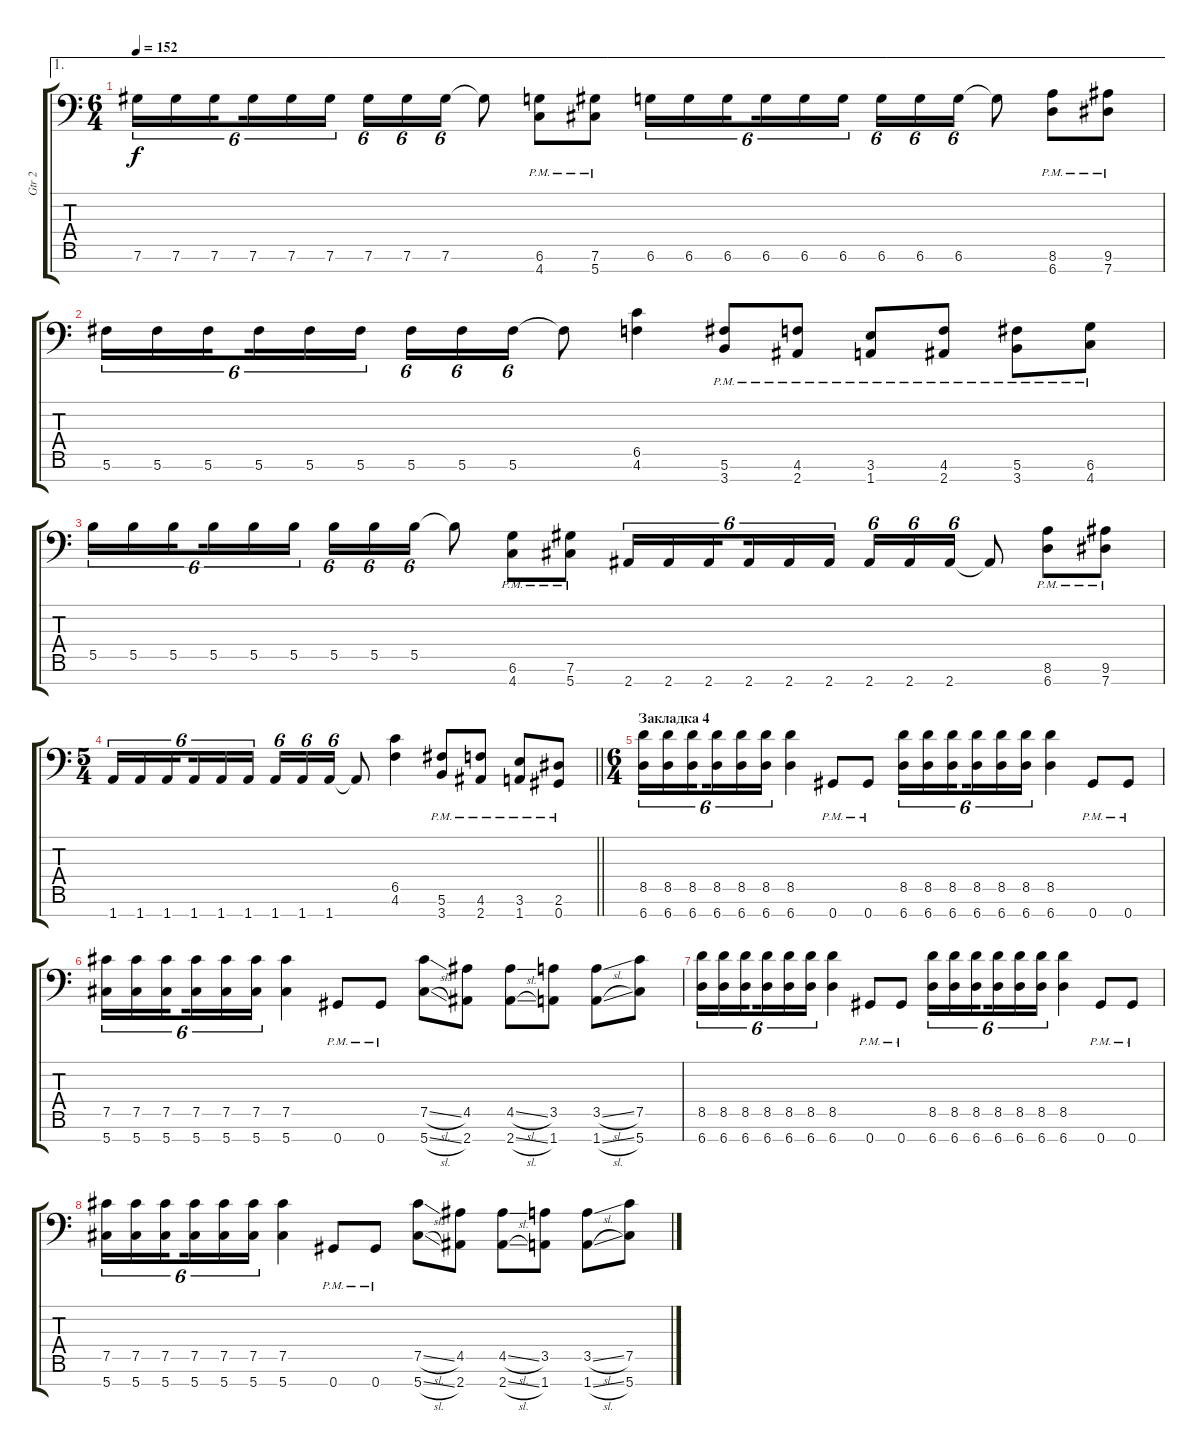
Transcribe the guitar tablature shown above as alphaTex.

\track ("Gtr 2" "Gtr 2") {instrument distortionguitar}
\staff {score tabs}
\tuning (Db4 Ab3 E3 B2 Gb2 Db2 Ab1) {hide}
\ae 1
\ts (6 4)
\tempo 152
\clef f4
\ks c
7.6.16{tu (6 4) dy f} 7.6.16{tu (6 4)} 7.6.16{tu (6 4) beam splitsecondary} 7.6.16{tu (6 4)} 7.6.16{tu (6 4)} 7.6.16{tu (6 4) beam splitsecondary} 7.6.16{tu (6 4)} 7.6.16{tu (6 4)} 7.6.16{tu (6 4)} 7.6{t}.8 (6.6{pm} 4.7{pm}).8 (7.6{pm} 5.7{pm}).8 6.6.16{tu (6 4)} 6.6.16{tu (6 4)} 6.6.16{tu (6 4) beam splitsecondary} 6.6.16{tu (6 4)} 6.6.16{tu (6 4)} 6.6.16{tu (6 4) beam splitsecondary} 6.6.16{tu (6 4)} 6.6.16{tu (6 4)} 6.6.16{tu (6 4)} 6.6{t}.8 (8.6{pm} 6.7{pm}).8 (9.6{pm} 7.7{pm}).8 |
5.6.16{tu (6 4)} 5.6.16{tu (6 4)} 5.6.16{tu (6 4) beam splitsecondary} 5.6.16{tu (6 4)} 5.6.16{tu (6 4)} 5.6.16{tu (6 4) beam splitsecondary} 5.6.16{tu (6 4)} 5.6.16{tu (6 4)} 5.6.16{tu (6 4)} 5.6{t}.8 (6.5 4.6).4 (5.6{pm} 3.7{pm}).8 (4.6{pm} 2.7{pm}).8 (3.6{pm} 1.7{pm}).8 (4.6{pm} 2.7{pm}).8 (5.6{pm} 3.7{pm}).8 (6.6{pm} 4.7{pm}).8 |
5.5.16{tu (6 4)} 5.5.16{tu (6 4)} 5.5.16{tu (6 4) beam splitsecondary} 5.5.16{tu (6 4)} 5.5.16{tu (6 4)} 5.5.16{tu (6 4) beam splitsecondary} 5.5.16{tu (6 4)} 5.5.16{tu (6 4)} 5.5.16{tu (6 4)} 5.5{t}.8 (6.6{pm} 4.7{pm}).8 (7.6{pm} 5.7{pm}).8 2.7.16{tu (6 4)} 2.7.16{tu (6 4)} 2.7.16{tu (6 4) beam splitsecondary} 2.7.16{tu (6 4)} 2.7.16{tu (6 4)} 2.7.16{tu (6 4) beam splitsecondary} 2.7.16{tu (6 4)} 2.7.16{tu (6 4)} 2.7.16{tu (6 4)} 2.7{t}.8 (8.6{pm} 6.7{pm}).8 (9.6{pm} 7.7{pm}).8 |
\ts (5 4)
\barLineRight lightlight
1.7.16{tu (6 4)} 1.7.16{tu (6 4)} 1.7.16{tu (6 4) beam splitsecondary} 1.7.16{tu (6 4)} 1.7.16{tu (6 4)} 1.7.16{tu (6 4)} 1.7.16{tu (6 4)} 1.7.16{tu (6 4)} 1.7.16{tu (6 4)} 1.7{t}.8 (6.5 4.6).4 (5.6{pm} 3.7{pm}).8 (4.6{pm} 2.7{pm}).8 (3.6{pm} 1.7{pm}).8 (2.6{pm} 0.7{pm}).8 |
\ts (6 4)
\section ("" "Закладка 4")
(8.5 6.7).16{tu (6 4)} (8.5 6.7).16{tu (6 4)} (8.5 6.7).16{tu (6 4) beam splitsecondary} (8.5 6.7).16{tu (6 4)} (8.5 6.7).16{tu (6 4)} (8.5 6.7).16{tu (6 4)} (8.5 6.7).4 0.7{pm}.8 0.7{pm}.8 (8.5 6.7).16{tu (6 4)} (8.5 6.7).16{tu (6 4)} (8.5 6.7).16{tu (6 4) beam splitsecondary} (8.5 6.7).16{tu (6 4)} (8.5 6.7).16{tu (6 4)} (8.5 6.7).16{tu (6 4)} (8.5 6.7).4 0.7{pm}.8 0.7{pm}.8 |
(7.5 5.7).16{tu (6 4)} (7.5 5.7).16{tu (6 4)} (7.5 5.7).16{tu (6 4) beam splitsecondary} (7.5 5.7).16{tu (6 4)} (7.5 5.7).16{tu (6 4)} (7.5 5.7).16{tu (6 4)} (7.5 5.7).4 0.7{pm}.8 0.7{pm}.8 (7.5{sl} 5.7{sl}).8 (4.5 2.7).8 (4.5{sl} 2.7{sl}).8 (3.5 1.7).8 (3.5{sl} 1.7{sl}).8 (7.5 5.7).8 |
(8.5 6.7).16{tu (6 4)} (8.5 6.7).16{tu (6 4)} (8.5 6.7).16{tu (6 4) beam splitsecondary} (8.5 6.7).16{tu (6 4)} (8.5 6.7).16{tu (6 4)} (8.5 6.7).16{tu (6 4)} (8.5 6.7).4 0.7{pm}.8 0.7{pm}.8 (8.5 6.7).16{tu (6 4)} (8.5 6.7).16{tu (6 4)} (8.5 6.7).16{tu (6 4) beam splitsecondary} (8.5 6.7).16{tu (6 4)} (8.5 6.7).16{tu (6 4)} (8.5 6.7).16{tu (6 4)} (8.5 6.7).4 0.7{pm}.8 0.7{pm}.8 |
(7.5 5.7).16{tu (6 4)} (7.5 5.7).16{tu (6 4)} (7.5 5.7).16{tu (6 4) beam splitsecondary} (7.5 5.7).16{tu (6 4)} (7.5 5.7).16{tu (6 4)} (7.5 5.7).16{tu (6 4)} (7.5 5.7).4 0.7{pm}.8 0.7{pm}.8 (7.5{sl} 5.7{sl}).8 (4.5 2.7).8 (4.5{sl} 2.7{sl}).8 (3.5 1.7).8 (3.5{sl} 1.7{sl}).8 (7.5 5.7).8
